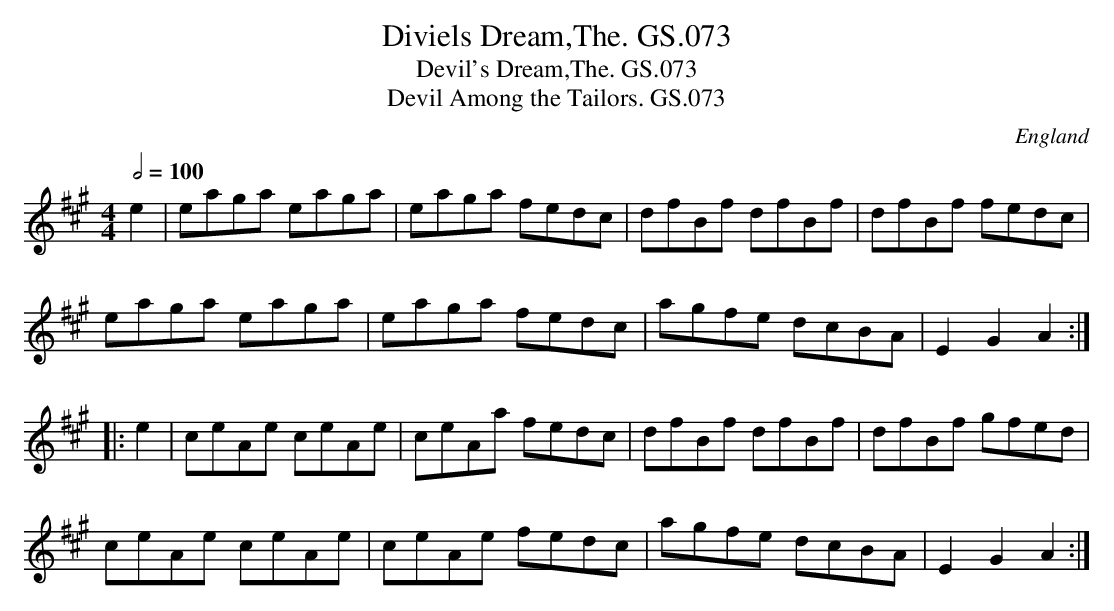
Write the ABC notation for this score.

X:1
T:Diviels Dream,The. GS.073
T:Devil's Dream,The. GS.073
T:Devil Among the Tailors. GS.073
L:1/8
M:4/4
O:England
Q:1/2=100
K:A major
e2 | eaga eaga | eaga fedc | dfBf dfBf | dfBf fedc |!
eaga eaga | eaga fedc | agfe dcBA | E2G2A2 :|!
|: e2 | ceAe ceAe | ceAa fedc | dfBf dfBf | dfBf gfed |!
ceAe ceAe | ceAe fedc | agfe dcBA | E2G2A2 :|
